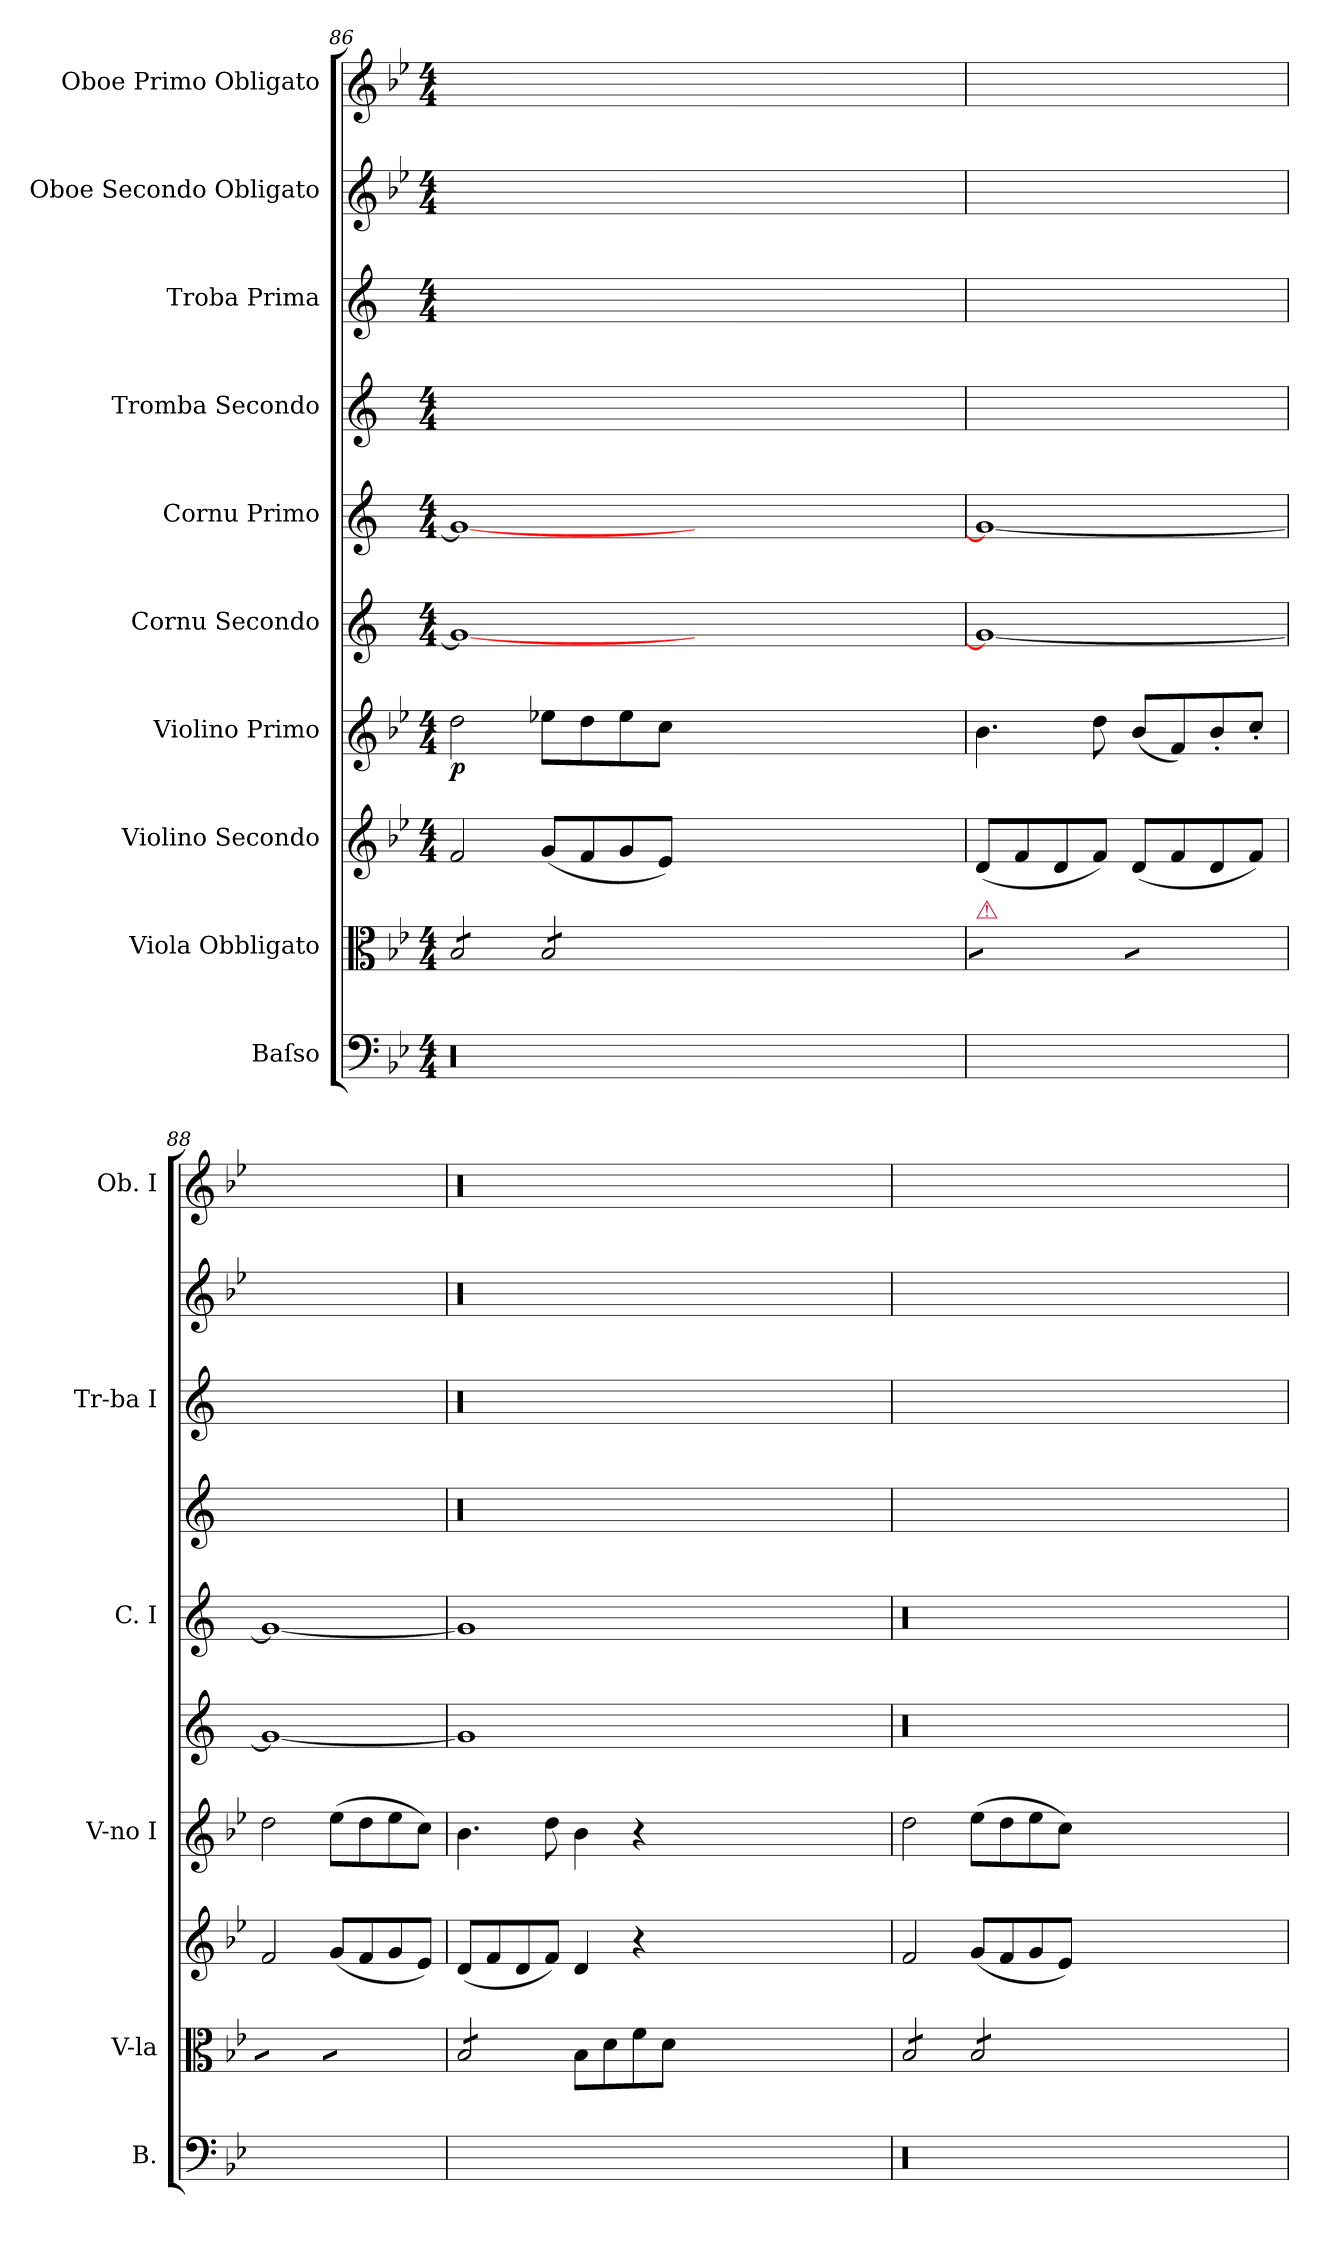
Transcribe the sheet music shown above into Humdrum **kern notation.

**kern	**kern	**kern	**kern	**dynam	**kern	**kern	**kern	**kern	**kern	**kern
*part10	*part9	*part8	*part7	*part7	*part6	*part5	*part4	*part3	*part2	*part1
*staff10	*staff9	*staff8	*staff7	*staff7	*staff6	*staff5	*staff4	*staff3	*staff2	*staff1
*I"Baſso	*I"Viola Obbligato	*I"Violino Secondo	*I"Violino Primo	*	*I"Cornu Secondo	*I"Cornu Primo	*I"Tromba Secondo	*I"Troba Prima	*I"Oboe Secondo Obligato	*I"Oboe Primo Obligato
*I'B.	*I'V-la	*	*I'V-no I	*	*	*I'C. I	*	*I'Tr-ba I	*	*I'Ob. I
*clefF4	*clefC3	*clefG2	*clefG2	*	*clefG2	*clefG2	*clefG2	*clefG2	*clefG2	*clefG2
*	*	*	*	*	*ITrd5c9	*ITrd5c9	*ITrd1c2	*ITrd1c2	*	*
*k[b-e-]	*k[b-e-]	*k[b-e-]	*k[b-e-]	*	*k[b-e-a-]	*k[b-e-a-]	*k[b-e-]	*k[b-e-]	*k[b-e-]	*k[b-e-]
*M4/4	*M4/4	*M4/4	*M4/4	*	*M4/4	*M4/4	*M4/4	*M4/4	*M4/4	*M4/4
=86	=86	=86	=86	=86	=86	=86	=86	=86	=86	=86
*	*tremolo	*	*	*	*	*	*	*	*	*
00r	8B-/L	2f/	2dd\	p	1B-_	1B-_>	00ryy	00ryy	00ryy	00ryy
.	8B-/	.	.	.	.	.	.	.	.	.
.	8B-/	.	.	.	.	.	.	.	.	.
.	8B-/J	.	.	.	.	.	.	.	.	.
.	8B-/L	(8g/L	8ee-X\L	.	.	.	.	.	.	.
.	8B-/	8f/	8dd\	.	.	.	.	.	.	.
.	8B-/	8g/	8ee-\	.	.	.	.	.	.	.
.	8B-/J	8e-/J)	8cc\J	.	.	.	.	.	.	.
.	0.ryy	0.ryy	0.ryy	.	0.ryy	0.ryy	.	.	.	.
=87	=87	=87	=87	=87	=87	=87	=87	=87	=87	=87
!	!LO:TX:a:color=crimson:t=⚠	!	!	!	!	!	!	!	!	!
1ryy	8B-/yyL	(8d/L	4.b-\	.	1B-_	1B-_>	1ryy	1ryy	1ryy	1ryy
.	8B-/yy	8f/	.	.	.	.	.	.	.	.
.	8B-/yy	8d/	.	.	.	.	.	.	.	.
.	8B-/yyJ	8f/J)	8dd\	.	.	.	.	.	.	.
.	8B-/yyL	(8d/L	(8b-/L	.	.	.	.	.	.	.
.	8B-/yy	8f/	8f/)	.	.	.	.	.	.	.
.	8B-/yy	8d/	8b-'/	.	.	.	.	.	.	.
.	8B-/yyJ	8f/J)	8cc'/J	.	.	.	.	.	.	.
=88	=88	=88	=88	=88	=88	=88	=88	=88	=88	=88
1ryy	8B-/yyL	2f/	2dd\	.	1B-_	1B-_	1ryy	1ryy	1ryy	1ryy
.	8B-/yy	.	.	.	.	.	.	.	.	.
.	8B-/yy	.	.	.	.	.	.	.	.	.
.	8B-/yyJ	.	.	.	.	.	.	.	.	.
.	8B-/yyL	(8g/L	(8ee-\L	.	.	.	.	.	.	.
.	8B-/yy	8f/	8dd\	.	.	.	.	.	.	.
.	8B-/yy	8g/	8ee-\	.	.	.	.	.	.	.
.	8B-/yyJ	8e-/J)	8cc\J)	.	.	.	.	.	.	.
=89	=89	=89	=89	=89	=89	=89	=89	=89	=89	=89
00ryy	8B-/L	(8d/L	4.b-\	.	1B-]	1B-]	00r	00r	00r	00r
.	8B-/	8f/	.	.	.	.	.	.	.	.
.	8B-/	8d/	.	.	.	.	.	.	.	.
.	8B-/J	8f/J)	8dd\	.	.	.	.	.	.	.
*	*Xtremolo	*	*	*	*	*	*	*	*	*
.	8B-\L	4d/	4b-\	.	.	.	.	.	.	.
.	8d\	.	.	.	.	.	.	.	.	.
.	8f\	4r	4r	.	.	.	.	.	.	.
.	8d\J	.	.	.	.	.	.	.	.	.
.	0.ryy	0.ryy	0.ryy	.	0.ryy	0.ryy	.	.	.	.
=90	=90	=90	=90	=90	=90	=90	=90	=90	=90	=90
*	*tremolo	*	*	*	*	*	*	*	*	*
00r	8B-/L	2f/	2dd\	.	00r	00r	00ryy	00ryy	00ryy	00ryy
.	8B-/	.	.	.	.	.	.	.	.	.
.	8B-/	.	.	.	.	.	.	.	.	.
.	8B-/J	.	.	.	.	.	.	.	.	.
.	8B-/L	(8g/L	(8ee-\L	.	.	.	.	.	.	.
.	8B-/	8f/	8dd\	.	.	.	.	.	.	.
.	8B-/	8g/	8ee-\	.	.	.	.	.	.	.
.	8B-/J	8e-/J)	8cc\J)	.	.	.	.	.	.	.
*	*Xtremolo	*	*	*	*	*	*	*	*	*
.	0.ryy	0.ryy	0.ryy	.	.	.	.	.	.	.
=	=	=	=	=	=	=	=	=	=	=
*-	*-	*-	*-	*-	*-	*-	*-	*-	*-	*-
